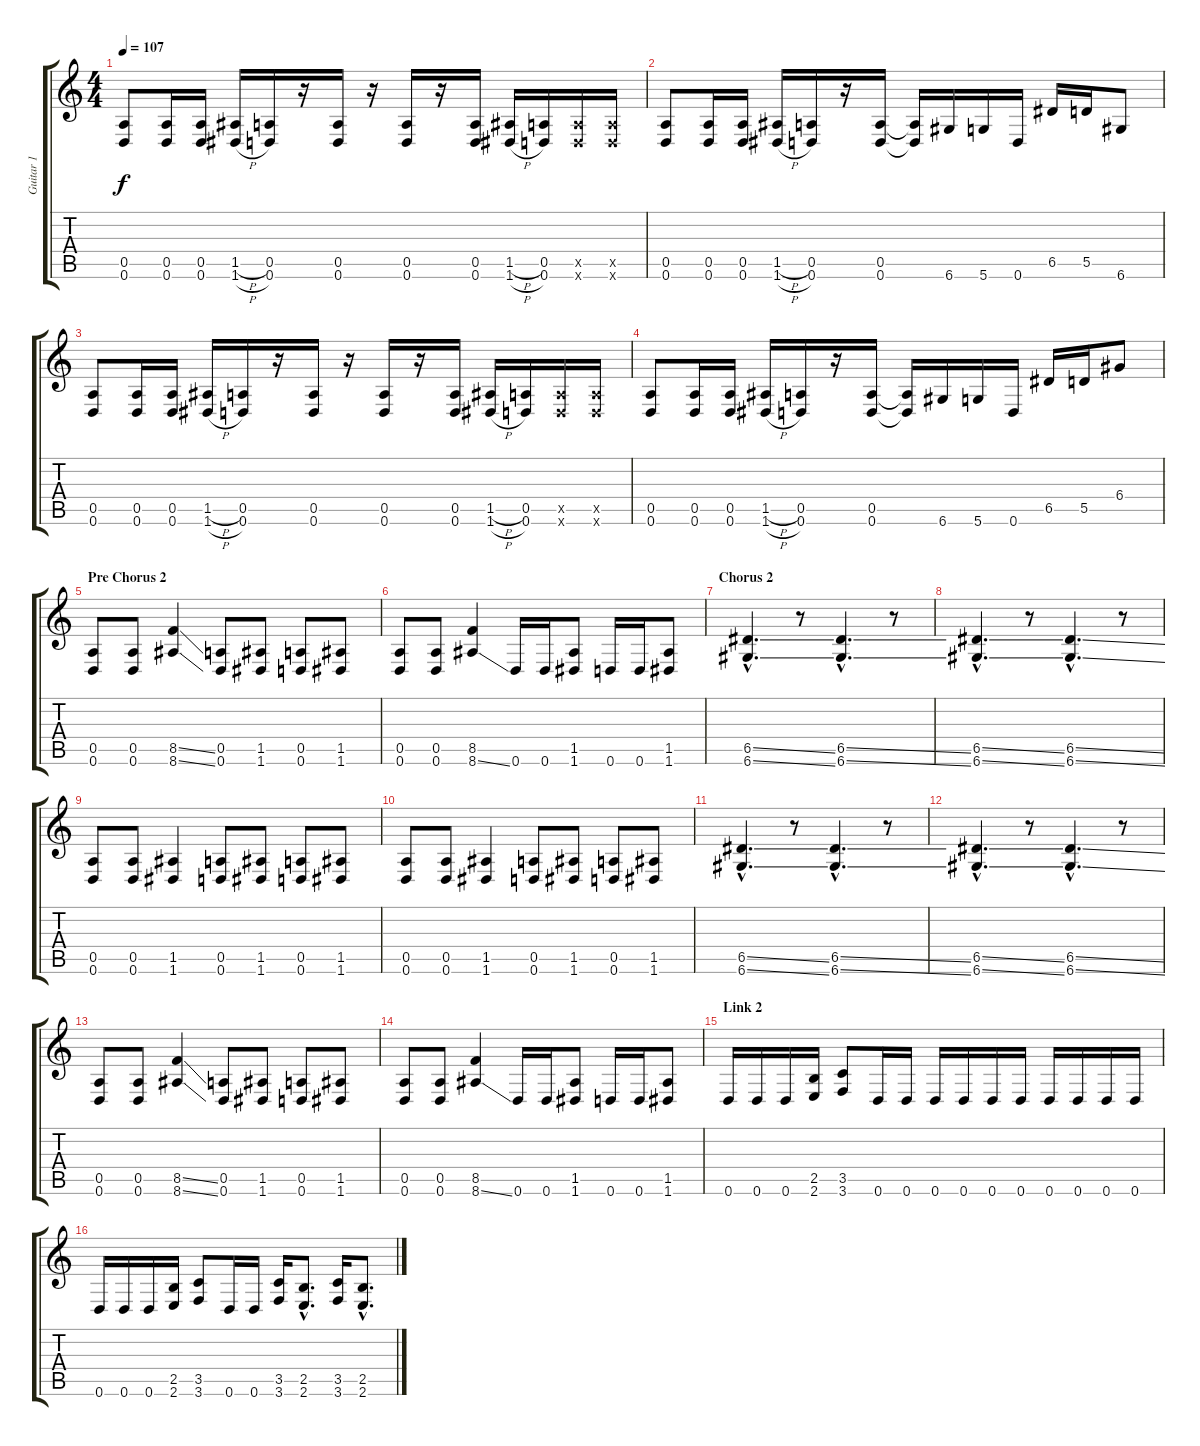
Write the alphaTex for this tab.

\track ("Guitar 1" "Guitar 1") {instrument distortionguitar}
\staff {score tabs}
\tuning (E4 B3 G3 D3 A2 D2) {hide}
\ts (4 4)
\tempo 107
\clef g2
\ks c
(0.5 0.6).8{dy f} (0.5 0.6).16 (0.5 0.6).16 (1.5{h} 1.6{h}).16 (0.5 0.6).16 r.16 (0.5 0.6).16 r.16 (0.5 0.6).16 r.16 (0.5 0.6).16 (1.5{h} 1.6{h}).16 (0.5 0.6).16 (0.5{x} 0.6{x}).16 (0.5{x} 0.6{x}).16 |
(0.5 0.6).8 (0.5 0.6).16 (0.5 0.6).16 (1.5{h} 1.6{h}).16 (0.5 0.6).16 r.16 (0.5 0.6).16 (0.5{t} 0.6{t}).16 6.6.16 5.6.16 0.6.16 6.5.16 5.5.16 6.6.8 |
(0.5 0.6).8 (0.5 0.6).16 (0.5 0.6).16 (1.5{h} 1.6{h}).16 (0.5 0.6).16 r.16 (0.5 0.6).16 r.16 (0.5 0.6).16 r.16 (0.5 0.6).16 (1.5{h} 1.6{h}).16 (0.5 0.6).16 (0.5{x} 0.6{x}).16 (0.5{x} 0.6{x}).16 |
(0.5 0.6).8 (0.5 0.6).16 (0.5 0.6).16 (1.5{h} 1.6{h}).16 (0.5 0.6).16 r.16 (0.5 0.6).16 (0.5{t} 0.6{t}).16 6.6.16 5.6.16 0.6.16 6.5.16 5.5.16 6.4.8 |
\section ("" "Pre Chorus 2")
(0.5 0.6).8 (0.5 0.6).8 (8.5{ss} 8.6{ss}).4 (0.5 0.6).8 (1.5 1.6).8 (0.5 0.6).8 (1.5 1.6).8 |
(0.5 0.6).8 (0.5 0.6).8 (8.5 8.6{ss}).4 0.6.16 0.6.16 (1.5 1.6).8 0.6.16 0.6.16 (1.5 1.6).8 |
\section ("" "Chorus 2")
(6.5{ss hac} 6.6{ss hac}).4{d} r.8 (6.5{ss hac} 6.6{ss hac}).4{d} r.8 |
(6.5{ss hac} 6.6{ss hac}).4{d} r.8 (6.5{ss hac} 6.6{ss hac}).4{d} r.8 |
(0.5 0.6).8 (0.5 0.6).8 (1.5 1.6).4 (0.5 0.6).8 (1.5 1.6).8 (0.5 0.6).8 (1.5 1.6).8 |
(0.5 0.6).8 (0.5 0.6).8 (1.5 1.6).4 (0.5 0.6).8 (1.5 1.6).8 (0.5 0.6).8 (1.5 1.6).8 |
(6.5{ss hac} 6.6{ss hac}).4{d} r.8 (6.5{ss hac} 6.6{ss hac}).4{d} r.8 |
(6.5{ss hac} 6.6{ss hac}).4{d} r.8 (6.5{ss hac} 6.6{ss hac}).4{d} r.8 |
(0.5 0.6).8 (0.5 0.6).8 (8.5{ss} 8.6{ss}).4 (0.5 0.6).8 (1.5 1.6).8 (0.5 0.6).8 (1.5 1.6).8 |
(0.5 0.6).8 (0.5 0.6).8 (8.5 8.6{ss}).4 0.6.16 0.6.16 (1.5 1.6).8 0.6.16 0.6.16 (1.5 1.6).8 |
\section ("" "Link 2")
0.6.16 0.6.16 0.6.16 (2.5 2.6).16 (3.5 3.6).8 0.6.16 0.6.16 0.6.16 0.6.16 0.6.16 0.6.16 0.6.16 0.6.16 0.6.16 0.6.16 |
0.6.16 0.6.16 0.6.16 (2.5 2.6).16 (3.5 3.6).8 0.6.16 0.6.16 (3.5 3.6).16 (2.5{hac} 2.6{hac}).8{d} (3.5 3.6).16 (2.5{hac} 2.6{hac}).8{d}
